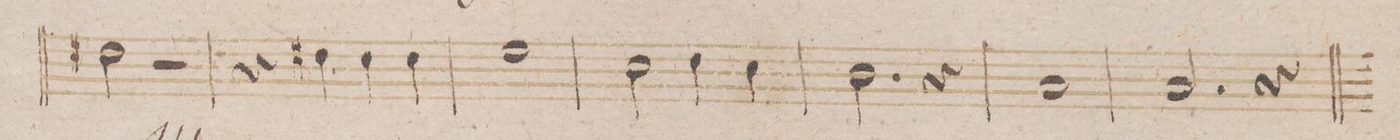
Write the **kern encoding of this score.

**kern	**dynam
*I"Trombono.	*
*clefF4	*
*k[b-]	*
*met(c)	*
*M4/4	*
2F#X\	.
2r	.
=7	=7
4r	.
4F#X\	.
4F#\	.
4F#\	.
=8	=8
1G\	.
=9	=9
2E\	.
4F\	.
4E\	.
=10	=10
2.D\	.
4r	.
=11	=11
1C/	.
=12	=12
2.C/	.
4r	.
=13||	=13||
*-	*-
